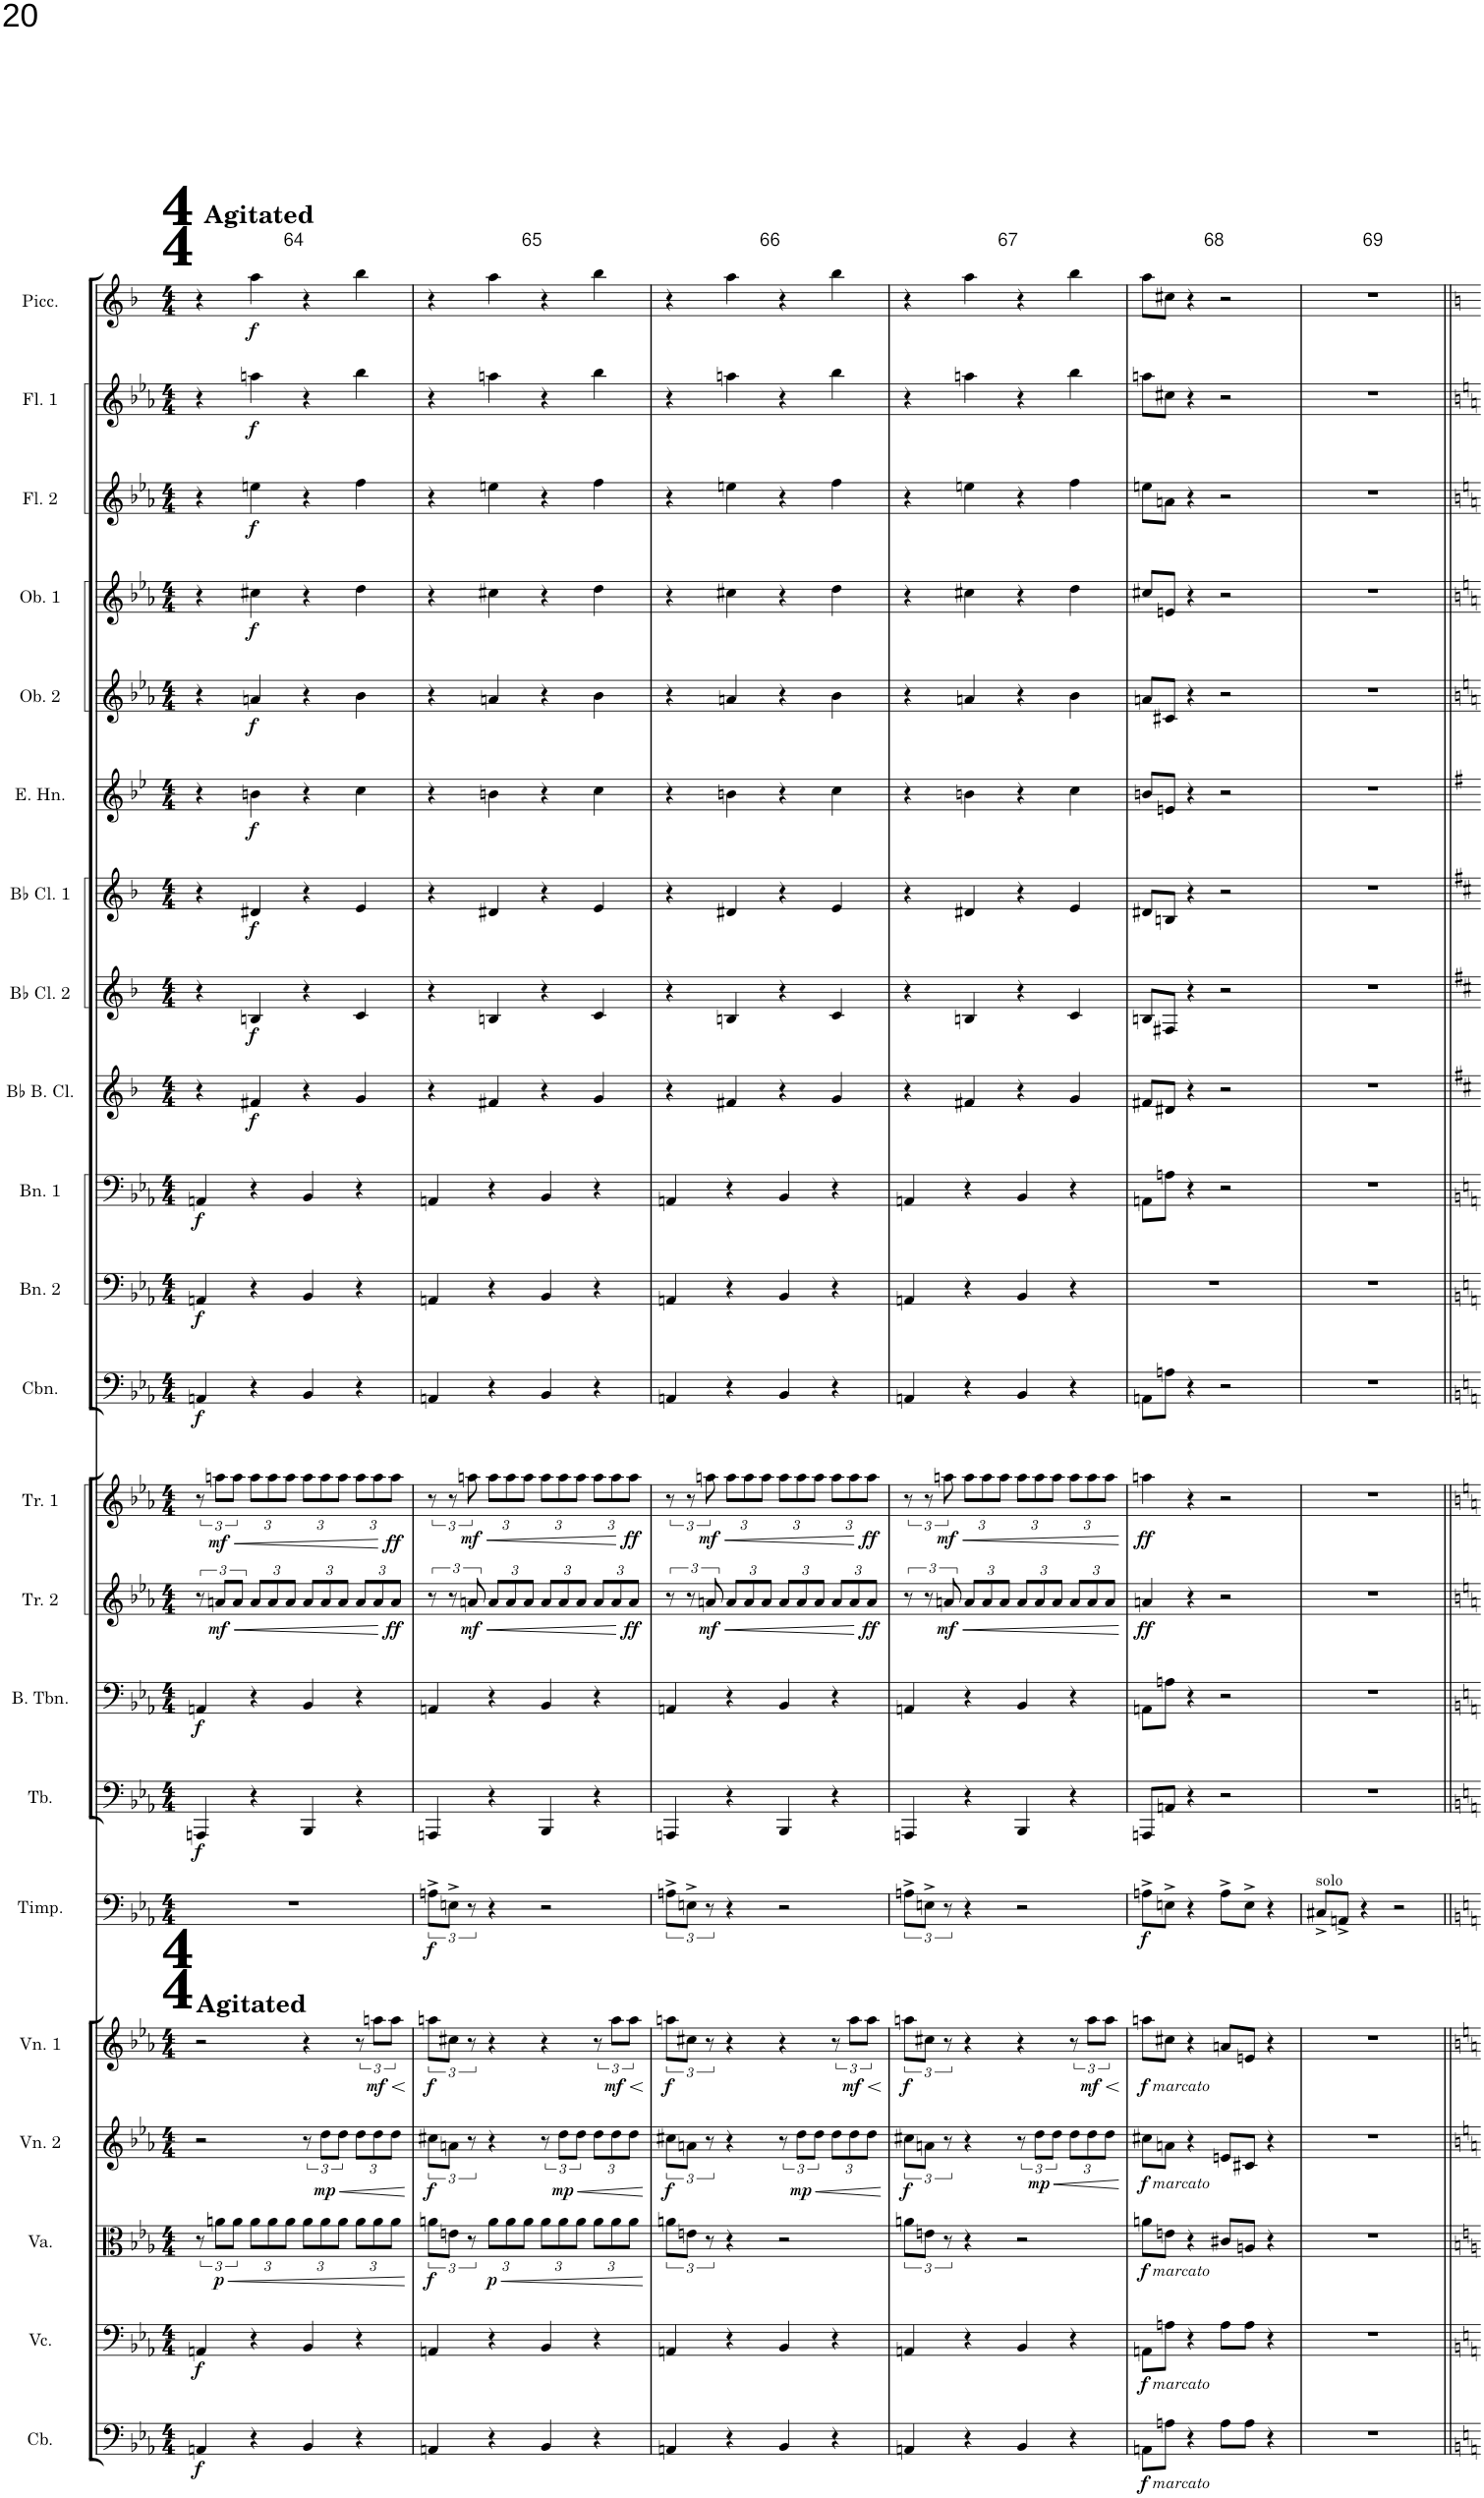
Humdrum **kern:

**kern	**dynam	**kern	**dynam	**kern	**dynam	**kern	**dynam	**kern	**dynam	**kern	**dynam	**kern	**dynam	**kern	**dynam	**kern	**dynam	**kern	**dynam	**kern	**dynam	**kern	**dynam	**kern	**dynam	**kern	**dynam	**kern	**dynam	**kern	**dynam	**kern	**dynam	**kern	**dynam	**kern	**dynam	**kern	**dynam	**kern	**dynam	**kern	**dynam
*part22	*part22	*part21	*part21	*part20	*part20	*part19	*part19	*part18	*part18	*part17	*part17	*part16	*part16	*part15	*part15	*part14	*part14	*part13	*part13	*part12	*part12	*part11	*part11	*part10	*part10	*part9	*part9	*part8	*part8	*part7	*part7	*part6	*part6	*part5	*part5	*part4	*part4	*part3	*part3	*part2	*part2	*part1	*part1
*staff22	*staff22	*staff21	*staff21	*staff20	*staff20	*staff19	*staff19	*staff18	*staff18	*staff17	*staff17	*staff16	*staff16	*staff15	*staff15	*staff14	*staff14	*staff13	*staff13	*staff12	*staff12	*staff11	*staff11	*staff10	*staff10	*staff9	*staff9	*staff8	*staff8	*staff7	*staff7	*staff6	*staff6	*staff5	*staff5	*staff4	*staff4	*staff3	*staff3	*staff2	*staff2	*staff1	*staff1
*I"Contrabass	*	*I"Violoncello	*	*I"Viola	*	*I"Violin 2	*	*I"Violin 1	*	*I"Timpani	*	*I"Tuba	*	*I"Bass Trombone	*	*I"Trumpet 2	*	*I"Trumpet 1	*	*I"Contrabassoon	*	*I"Bassoon 2	*	*I"Bassoon 1	*	*I"Bb Bass Clarinet	*	*I"Bb Clarinet 2	*	*I"Bb Clarinet 1	*	*I"English Horn	*	*I"Oboe 2	*	*I"Oboe 1	*	*I"Flute 2	*	*I"Flute 1	*	*I"Piccolo	*
*I'Cb.	*	*I'Vc.	*	*I'Va.	*	*I'Vn. 2	*	*I'Vn. 1	*	*I'Timp.	*	*I'Tb.	*	*I'B. Tbn.	*	*I'Tr. 2	*	*I'Tr. 1	*	*I'Cbn.	*	*I'Bn. 2	*	*I'Bn. 1	*	*I'Bb B. Cl.	*	*I'Bb Cl. 2	*	*I'Bb Cl. 1	*	*I'E. Hn.	*	*I'Ob. 2	*	*I'Ob. 1	*	*I'Fl. 2	*	*I'Fl. 1	*	*I'Picc.	*
!!LO:PB:g=z
*clefF4	*	*clefF4	*	*clefC3	*	*clefG2	*	*clefG2	*	*clefF4	*	*clefF4	*	*clefF4	*	*clefG2	*	*clefG2	*	*clefF4	*	*clefF4	*	*clefF4	*	*clefG2	*	*clefG2	*	*clefG2	*	*clefG2	*	*clefG2	*	*clefG2	*	*clefG2	*	*clefG2	*	*clefG2	*
*Trd7c12	*	*	*	*	*	*	*	*	*	*	*	*	*	*	*	*Trd1c2	*	*Trd1c2	*	*Trd7c12	*	*	*	*	*	*Trd8c14	*	*Trd1c2	*	*Trd1c2	*	*Trd4c7	*	*	*	*	*	*	*	*	*	*Trd-7c-12	*
*k[b-e-a-]	*	*k[b-e-a-]	*	*k[b-e-a-]	*	*k[b-e-a-]	*	*k[b-e-a-]	*	*k[b-e-a-]	*	*k[b-e-a-]	*	*k[b-e-a-]	*	*k[b-e-a-]	*	*k[b-e-a-]	*	*k[b-e-a-]	*	*k[b-e-a-]	*	*k[b-e-a-]	*	*k[b-]	*	*k[b-]	*	*k[b-]	*	*k[b-e-]	*	*k[b-e-a-]	*	*k[b-e-a-]	*	*k[b-e-a-]	*	*k[b-e-a-]	*	*k[b-]	*
*M4/4	*	*M4/4	*	*M4/4	*	*M4/4	*	*M4/4	*	*M4/4	*	*M4/4	*	*M4/4	*	*M4/4	*	*M4/4	*	*M4/4	*	*M4/4	*	*M4/4	*	*M4/4	*	*M4/4	*	*M4/4	*	*M4/4	*	*M4/4	*	*M4/4	*	*M4/4	*	*M4/4	*	*M4/4	*
=64	=64	=64	=64	=64	=64	=64	=64	=64	=64	=64	=64	=64	=64	=64	=64	=64	=64	=64	=64	=64	=64	=64	=64	=64	=64	=64	=64	=64	=64	=64	=64	=64	=64	=64	=64	=64	=64	=64	=64	=64	=64	=64	=64
!	!	!	!	!	!	!	!	!	!	!	!	!	!	!	!	!	!	!	!	!	!	!	!	!	!	!	!	!	!	!	!	!	!	!	!	!	!	!	!	!	!	!LO:TX:a:B:t=4	!
!	!	!	!	!	!	!	!	!	!	!	!	!	!	!	!	!	!	!	!	!	!	!	!	!	!	!	!	!	!	!	!	!	!	!	!	!	!	!	!	!	!	!LO:TX:a:t=4	!
!	!	!	!	!	!	!	!	!	!	!	!	!	!	!	!	!	!	!	!	!	!	!	!	!	!	!	!	!	!	!	!	!	!	!	!	!	!	!	!	!	!	!LO:TX:a:B:t=Agitated	!
!	!	!	!	!	!	!	!	!LO:TX:a:B:t=Agitated	!	!	!	!	!	!	!	!	!	!	!	!	!	!	!	!	!	!	!	!	!	!	!	!	!	!	!	!	!	!	!	!	!	!	!
!	!	!	!	!	!	!	!	!LO:TX:a:B:t=4	!	!	!	!	!	!	!	!	!	!	!	!	!	!	!	!	!	!	!	!	!	!	!	!	!	!	!	!	!	!	!	!	!	!	!
!	!	!	!	!	!	!	!	!LO:TX:a:t=4	!	!	!	!	!	!	!	!	!	!	!	!	!	!	!	!	!	!	!	!	!	!	!	!	!	!	!	!	!	!	!	!	!	!	!
!	!LO:DY:b	!	!LO:DY:b	!	!	!	!	!	!	!	!	!	!LO:DY:b	!	!LO:DY:b	!	!	!	!	!	!LO:DY:b	!	!LO:DY:b	!	!LO:DY:b	!	!	!	!	!	!	!	!	!	!	!	!	!	!	!	!	!	!
4AAn/	f	4AAn/	f	12r	.	2r	.	2r	.	1r	.	4AAAn/	f	4AAn/	f	12r	.	12r	.	4AAn/	f	4AAn/	f	4AAn/	f	4r	.	4r	.	4r	.	4r	.	4r	.	4r	.	4r	.	4r	.	4r	.
!	!	!	!	!	!LO:HP:b	!	!	!	!	!	!	!	!	!	!	!	!LO:HP:b	!	!LO:HP:b	!	!	!	!	!	!	!	!	!	!	!	!	!	!	!	!	!	!	!	!	!	!	!	!
!	!	!	!	!	!LO:DY:n=1:b	!	!	!	!	!	!	!	!	!	!	!	!LO:DY:n=1:b	!	!LO:DY:n=1:b	!	!	!	!	!	!	!	!	!	!	!	!	!	!	!	!	!	!	!	!	!	!	!	!
.	.	.	.	12an\L	< p	.	.	.	.	.	.	.	.	.	.	12an/L	< mf	12aan\L	< mf	.	.	.	.	.	.	.	.	.	.	.	.	.	.	.	.	.	.	.	.	.	.	.	.
.	.	.	.	12a\J	.	.	.	.	.	.	.	.	.	.	.	12a/J	.	12aa\J	.	.	.	.	.	.	.	.	.	.	.	.	.	.	.	.	.	.	.	.	.	.	.	.	.
*	*	*	*	*Xbrackettup	*	*	*	*	*	*	*	*	*	*	*	*Xbrackettup	*	*Xbrackettup	*	*	*	*	*	*	*	*	*	*	*	*	*	*	*	*	*	*	*	*	*	*	*	*	*
!	!	!	!	!	!	!	!	!	!	!	!	!	!	!	!	!	!	!	!	!	!	!	!	!	!	!	!LO:DY:b	!	!LO:DY:b	!	!LO:DY:b	!	!LO:DY:b	!	!LO:DY:b	!	!LO:DY:b	!	!LO:DY:b	!	!LO:DY:b	!	!LO:DY:b
4r	.	4r	.	12a\L	.	.	.	.	.	.	.	4r	.	4r	.	12a/L	.	12aa\L	.	4r	.	4r	.	4r	.	4f#X/	f	4Bn/	f	4d#X/	f	4bn\	f	4an/	f	4cc#X\	f	4een\	f	4aan\	f	4aa\	f
.	.	.	.	12a\	.	.	.	.	.	.	.	.	.	.	.	12a/	.	12aa\	.	.	.	.	.	.	.	.	.	.	.	.	.	.	.	.	.	.	.	.	.	.	.	.	.
.	.	.	.	12a\J	.	.	.	.	.	.	.	.	.	.	.	12a/J	.	12aa\J	.	.	.	.	.	.	.	.	.	.	.	.	.	.	.	.	.	.	.	.	.	.	.	.	.
4BB-/	.	4BB-/	.	12a\L	.	12r	.	4r	.	.	.	4BBB-/	.	4BB-/	.	12a/L	.	12aa\L	.	4BB-/	.	4BB-/	.	4BB-/	.	4r	.	4r	.	4r	.	4r	.	4r	.	4r	.	4r	.	4r	.	4r	.
!	!	!	!	!	!	!	!LO:HP:b	!	!	!	!	!	!	!	!	!	!	!	!	!	!	!	!	!	!	!	!	!	!	!	!	!	!	!	!	!	!	!	!	!	!	!	!
!	!	!	!	!	!	!	!LO:DY:n=1:b	!	!	!	!	!	!	!	!	!	!	!	!	!	!	!	!	!	!	!	!	!	!	!	!	!	!	!	!	!	!	!	!	!	!	!	!
.	.	.	.	12a\	.	12dd\L	< mp	.	.	.	.	.	.	.	.	12a/	.	12aa\	.	.	.	.	.	.	.	.	.	.	.	.	.	.	.	.	.	.	.	.	.	.	.	.	.
.	.	.	.	12a\J	.	12dd\J	.	.	.	.	.	.	.	.	.	12a/J	.	12aa\J	.	.	.	.	.	.	.	.	.	.	.	.	.	.	.	.	.	.	.	.	.	.	.	.	.
*	*	*	*	*	*	*Xbrackettup	*	*	*	*	*	*	*	*	*	*	*	*	*	*	*	*	*	*	*	*	*	*	*	*	*	*	*	*	*	*	*	*	*	*	*	*	*
4r	.	4r	.	12a\L	.	12dd\L	.	12r	.	.	.	4r	.	4r	.	12a/L	.	12aa\L	.	4r	.	4r	.	4r	.	4g/	.	4c/	.	4e/	.	4cc\	.	4b-\	.	4dd\	.	4ff\	.	4bb-\	.	4bb-\	.
!	!	!	!	!	!	!	!	!	!LO:HP:b	!	!	!	!	!	!	!	!	!	!	!	!	!	!	!	!	!	!	!	!	!	!	!	!	!	!	!	!	!	!	!	!	!	!
!	!	!	!	!	!	!	!	!	!LO:DY:n=1:b	!	!	!	!	!	!	!	!	!	!	!	!	!	!	!	!	!	!	!	!	!	!	!	!	!	!	!	!	!	!	!	!	!	!
.	.	.	.	12a\	.	12dd\	.	12aan\L	< mf	.	.	.	.	.	.	12a/	.	12aa\	.	.	.	.	.	.	.	.	.	.	.	.	.	.	.	.	.	.	.	.	.	.	.	.	.
!	!	!	!	!	!	!	!	!	!	!	!	!	!	!	!	!	!LO:DY:n=2:b	!	!LO:DY:n=2:b	!	!	!	!	!	!	!	!	!	!	!	!	!	!	!	!	!	!	!	!	!	!	!	!
.	.	.	.	12a\J	.	12dd\J	.	12aa\J	.	.	.	.	.	.	.	12a/J	[ ff	12aa\J	[ ff	.	.	.	.	.	.	.	.	.	.	.	.	.	.	.	.	.	.	.	.	.	.	.	.
.	.	.	.	.	[	.	[	.	[	.	.	.	.	.	.	.	.	.	.	.	.	.	.	.	.	.	.	.	.	.	.	.	.	.	.	.	.	.	.	.	.	.	.
=65	=65	=65	=65	=65	=65	=65	=65	=65	=65	=65	=65	=65	=65	=65	=65	=65	=65	=65	=65	=65	=65	=65	=65	=65	=65	=65	=65	=65	=65	=65	=65	=65	=65	=65	=65	=65	=65	=65	=65	=65	=65	=65	=65
*	*	*	*	*brackettup	*	*brackettup	*	*	*	*	*	*	*	*	*	*brackettup	*	*brackettup	*	*	*	*	*	*	*	*	*	*	*	*	*	*	*	*	*	*	*	*	*	*	*	*	*
!	!	!	!	!	!LO:DY:b	!	!LO:DY:b	!	!LO:DY:b	!	!LO:DY:b	!	!	!	!	!	!	!	!	!	!	!	!	!	!	!	!	!	!	!	!	!	!	!	!	!	!	!	!	!	!	!	!
4AAn/	.	4AAn/	.	12an\L	f	12cc#X\L	f	12aan\L	f	12An^\L	f	4AAAn/	.	4AAn/	.	12r	.	12r	.	4AAn/	.	4AAn/	.	4AAn/	.	4r	.	4r	.	4r	.	4r	.	4r	.	4r	.	4r	.	4r	.	4r	.
.	.	.	.	12en\J	.	12an\J	.	12cc#X\J	.	12En^\J	.	.	.	.	.	12r	.	12r	.	.	.	.	.	.	.	.	.	.	.	.	.	.	.	.	.	.	.	.	.	.	.	.	.
!	!	!	!	!	!	!	!	!	!	!	!	!	!	!	!	!	!LO:HP:b	!	!LO:HP:b	!	!	!	!	!	!	!	!	!	!	!	!	!	!	!	!	!	!	!	!	!	!	!	!
!	!	!	!	!	!	!	!	!	!	!	!	!	!	!	!	!	!LO:DY:n=1:b	!	!LO:DY:n=1:b	!	!	!	!	!	!	!	!	!	!	!	!	!	!	!	!	!	!	!	!	!	!	!	!
.	.	.	.	12r	.	12r	.	12r	.	12r	.	.	.	.	.	12an/	< mf	12aan\	< mf	.	.	.	.	.	.	.	.	.	.	.	.	.	.	.	.	.	.	.	.	.	.	.	.
*	*	*	*	*Xbrackettup	*	*	*	*	*	*	*	*	*	*	*	*	*	*	*	*	*	*	*	*	*	*	*	*	*	*	*	*	*	*	*	*	*	*	*	*	*	*	*
!	!	!	!	!	!LO:HP:b	!	!	!	!	!	!	!	!	!	!	!	!	!	!	!	!	!	!	!	!	!	!	!	!	!	!	!	!	!	!	!	!	!	!	!	!	!	!
*	*	*	*	*	*	*	*	*	*	*	*	*	*	*	*	*Xbrackettup	*	*Xbrackettup	*	*	*	*	*	*	*	*	*	*	*	*	*	*	*	*	*	*	*	*	*	*	*	*	*
!	!	!	!	!	!LO:DY:n=1:b	!	!	!	!	!	!	!	!	!	!	!	!	!	!	!	!	!	!	!	!	!	!	!	!	!	!	!	!	!	!	!	!	!	!	!	!	!	!
4r	.	4r	.	12a\L	< p	4r	.	4r	.	4r	.	4r	.	4r	.	12a/L	.	12aa\L	.	4r	.	4r	.	4r	.	4f#X/	.	4Bn/	.	4d#X/	.	4bn\	.	4an/	.	4cc#X\	.	4een\	.	4aan\	.	4aa\	.
.	.	.	.	12a\	.	.	.	.	.	.	.	.	.	.	.	12a/	.	12aa\	.	.	.	.	.	.	.	.	.	.	.	.	.	.	.	.	.	.	.	.	.	.	.	.	.
.	.	.	.	12a\J	.	.	.	.	.	.	.	.	.	.	.	12a/J	.	12aa\J	.	.	.	.	.	.	.	.	.	.	.	.	.	.	.	.	.	.	.	.	.	.	.	.	.
4BB-/	.	4BB-/	.	12a\L	.	12r	.	4r	.	2r	.	4BBB-/	.	4BB-/	.	12a/L	.	12aa\L	.	4BB-/	.	4BB-/	.	4BB-/	.	4r	.	4r	.	4r	.	4r	.	4r	.	4r	.	4r	.	4r	.	4r	.
!	!	!	!	!	!	!	!LO:HP:b	!	!	!	!	!	!	!	!	!	!	!	!	!	!	!	!	!	!	!	!	!	!	!	!	!	!	!	!	!	!	!	!	!	!	!	!
!	!	!	!	!	!	!	!LO:DY:n=1:b	!	!	!	!	!	!	!	!	!	!	!	!	!	!	!	!	!	!	!	!	!	!	!	!	!	!	!	!	!	!	!	!	!	!	!	!
.	.	.	.	12a\	.	12dd\L	< mp	.	.	.	.	.	.	.	.	12a/	.	12aa\	.	.	.	.	.	.	.	.	.	.	.	.	.	.	.	.	.	.	.	.	.	.	.	.	.
.	.	.	.	12a\J	.	12dd\J	.	.	.	.	.	.	.	.	.	12a/J	.	12aa\J	.	.	.	.	.	.	.	.	.	.	.	.	.	.	.	.	.	.	.	.	.	.	.	.	.
*	*	*	*	*	*	*Xbrackettup	*	*	*	*	*	*	*	*	*	*	*	*	*	*	*	*	*	*	*	*	*	*	*	*	*	*	*	*	*	*	*	*	*	*	*	*	*
4r	.	4r	.	12a\L	.	12dd\L	.	12r	.	.	.	4r	.	4r	.	12a/L	.	12aa\L	.	4r	.	4r	.	4r	.	4g/	.	4c/	.	4e/	.	4cc\	.	4b-\	.	4dd\	.	4ff\	.	4bb-\	.	4bb-\	.
!	!	!	!	!	!	!	!	!	!LO:HP:b	!	!	!	!	!	!	!	!	!	!	!	!	!	!	!	!	!	!	!	!	!	!	!	!	!	!	!	!	!	!	!	!	!	!
!	!	!	!	!	!	!	!	!	!LO:DY:n=1:b	!	!	!	!	!	!	!	!	!	!	!	!	!	!	!	!	!	!	!	!	!	!	!	!	!	!	!	!	!	!	!	!	!	!
.	.	.	.	12a\	.	12dd\	.	12aa\L	< mf	.	.	.	.	.	.	12a/	.	12aa\	.	.	.	.	.	.	.	.	.	.	.	.	.	.	.	.	.	.	.	.	.	.	.	.	.
!	!	!	!	!	!	!	!	!	!	!	!	!	!	!	!	!	!LO:DY:n=2:b	!	!LO:DY:n=2:b	!	!	!	!	!	!	!	!	!	!	!	!	!	!	!	!	!	!	!	!	!	!	!	!
.	.	.	.	12a\J	.	12dd\J	.	12aa\J	.	.	.	.	.	.	.	12a/J	[ ff	12aa\J	[ ff	.	.	.	.	.	.	.	.	.	.	.	.	.	.	.	.	.	.	.	.	.	.	.	.
.	.	.	.	.	[	.	[	.	[	.	.	.	.	.	.	.	.	.	.	.	.	.	.	.	.	.	.	.	.	.	.	.	.	.	.	.	.	.	.	.	.	.	.
=66	=66	=66	=66	=66	=66	=66	=66	=66	=66	=66	=66	=66	=66	=66	=66	=66	=66	=66	=66	=66	=66	=66	=66	=66	=66	=66	=66	=66	=66	=66	=66	=66	=66	=66	=66	=66	=66	=66	=66	=66	=66	=66	=66
*	*	*	*	*brackettup	*	*brackettup	*	*	*	*	*	*	*	*	*	*brackettup	*	*brackettup	*	*	*	*	*	*	*	*	*	*	*	*	*	*	*	*	*	*	*	*	*	*	*	*	*
!	!	!	!	!	!	!	!LO:DY:b	!	!LO:DY:b	!	!	!	!	!	!	!	!	!	!	!	!	!	!	!	!	!	!	!	!	!	!	!	!	!	!	!	!	!	!	!	!	!	!
4AAn/	.	4AAn/	.	12an\L	.	12cc#X\L	f	12aan\L	f	12An^\L	.	4AAAn/	.	4AAn/	.	12r	.	12r	.	4AAn/	.	4AAn/	.	4AAn/	.	4r	.	4r	.	4r	.	4r	.	4r	.	4r	.	4r	.	4r	.	4r	.
.	.	.	.	12en\J	.	12an\J	.	12cc#X\J	.	12En^\J	.	.	.	.	.	12r	.	12r	.	.	.	.	.	.	.	.	.	.	.	.	.	.	.	.	.	.	.	.	.	.	.	.	.
!	!	!	!	!	!	!	!	!	!	!	!	!	!	!	!	!	!LO:HP:b	!	!LO:HP:b	!	!	!	!	!	!	!	!	!	!	!	!	!	!	!	!	!	!	!	!	!	!	!	!
!	!	!	!	!	!	!	!	!	!	!	!	!	!	!	!	!	!LO:DY:n=1:b	!	!LO:DY:n=1:b	!	!	!	!	!	!	!	!	!	!	!	!	!	!	!	!	!	!	!	!	!	!	!	!
.	.	.	.	12r	.	12r	.	12r	.	12r	.	.	.	.	.	12an/	< mf	12aan\	< mf	.	.	.	.	.	.	.	.	.	.	.	.	.	.	.	.	.	.	.	.	.	.	.	.
*	*	*	*	*	*	*	*	*	*	*	*	*	*	*	*	*Xbrackettup	*	*Xbrackettup	*	*	*	*	*	*	*	*	*	*	*	*	*	*	*	*	*	*	*	*	*	*	*	*	*
4r	.	4r	.	4r	.	4r	.	4r	.	4r	.	4r	.	4r	.	12a/L	.	12aa\L	.	4r	.	4r	.	4r	.	4f#X/	.	4Bn/	.	4d#X/	.	4bn\	.	4an/	.	4cc#X\	.	4een\	.	4aan\	.	4aa\	.
.	.	.	.	.	.	.	.	.	.	.	.	.	.	.	.	12a/	.	12aa\	.	.	.	.	.	.	.	.	.	.	.	.	.	.	.	.	.	.	.	.	.	.	.	.	.
.	.	.	.	.	.	.	.	.	.	.	.	.	.	.	.	12a/J	.	12aa\J	.	.	.	.	.	.	.	.	.	.	.	.	.	.	.	.	.	.	.	.	.	.	.	.	.
4BB-/	.	4BB-/	.	2r	.	12r	.	4r	.	2r	.	4BBB-/	.	4BB-/	.	12a/L	.	12aa\L	.	4BB-/	.	4BB-/	.	4BB-/	.	4r	.	4r	.	4r	.	4r	.	4r	.	4r	.	4r	.	4r	.	4r	.
!	!	!	!	!	!	!	!LO:HP:b	!	!	!	!	!	!	!	!	!	!	!	!	!	!	!	!	!	!	!	!	!	!	!	!	!	!	!	!	!	!	!	!	!	!	!	!
!	!	!	!	!	!	!	!LO:DY:n=1:b	!	!	!	!	!	!	!	!	!	!	!	!	!	!	!	!	!	!	!	!	!	!	!	!	!	!	!	!	!	!	!	!	!	!	!	!
.	.	.	.	.	.	12dd\L	< mp	.	.	.	.	.	.	.	.	12a/	.	12aa\	.	.	.	.	.	.	.	.	.	.	.	.	.	.	.	.	.	.	.	.	.	.	.	.	.
.	.	.	.	.	.	12dd\J	.	.	.	.	.	.	.	.	.	12a/J	.	12aa\J	.	.	.	.	.	.	.	.	.	.	.	.	.	.	.	.	.	.	.	.	.	.	.	.	.
*	*	*	*	*	*	*Xbrackettup	*	*	*	*	*	*	*	*	*	*	*	*	*	*	*	*	*	*	*	*	*	*	*	*	*	*	*	*	*	*	*	*	*	*	*	*	*
4r	.	4r	.	.	.	12dd\L	.	12r	.	.	.	4r	.	4r	.	12a/L	.	12aa\L	.	4r	.	4r	.	4r	.	4g/	.	4c/	.	4e/	.	4cc\	.	4b-\	.	4dd\	.	4ff\	.	4bb-\	.	4bb-\	.
!	!	!	!	!	!	!	!	!	!LO:HP:b	!	!	!	!	!	!	!	!	!	!	!	!	!	!	!	!	!	!	!	!	!	!	!	!	!	!	!	!	!	!	!	!	!	!
!	!	!	!	!	!	!	!	!	!LO:DY:n=1:b	!	!	!	!	!	!	!	!	!	!	!	!	!	!	!	!	!	!	!	!	!	!	!	!	!	!	!	!	!	!	!	!	!	!
.	.	.	.	.	.	12dd\	.	12aa\L	< mf	.	.	.	.	.	.	12a/	.	12aa\	.	.	.	.	.	.	.	.	.	.	.	.	.	.	.	.	.	.	.	.	.	.	.	.	.
!	!	!	!	!	!	!	!	!	!	!	!	!	!	!	!	!	!LO:DY:n=2:b	!	!LO:DY:n=2:b	!	!	!	!	!	!	!	!	!	!	!	!	!	!	!	!	!	!	!	!	!	!	!	!
.	.	.	.	.	.	12dd\J	.	12aa\J	.	.	.	.	.	.	.	12a/J	[ ff	12aa\J	[ ff	.	.	.	.	.	.	.	.	.	.	.	.	.	.	.	.	.	.	.	.	.	.	.	.
.	.	.	.	.	.	.	[	.	[	.	.	.	.	.	.	.	.	.	.	.	.	.	.	.	.	.	.	.	.	.	.	.	.	.	.	.	.	.	.	.	.	.	.
=67	=67	=67	=67	=67	=67	=67	=67	=67	=67	=67	=67	=67	=67	=67	=67	=67	=67	=67	=67	=67	=67	=67	=67	=67	=67	=67	=67	=67	=67	=67	=67	=67	=67	=67	=67	=67	=67	=67	=67	=67	=67	=67	=67
*	*	*	*	*	*	*brackettup	*	*	*	*	*	*	*	*	*	*brackettup	*	*brackettup	*	*	*	*	*	*	*	*	*	*	*	*	*	*	*	*	*	*	*	*	*	*	*	*	*
!	!	!	!	!	!	!	!LO:DY:b	!	!LO:DY:b	!	!	!	!	!	!	!	!	!	!	!	!	!	!	!	!	!	!	!	!	!	!	!	!	!	!	!	!	!	!	!	!	!	!
4AAn/	.	4AAn/	.	12an\L	.	12cc#X\L	f	12aan\L	f	12An^\L	.	4AAAn/	.	4AAn/	.	12r	.	12r	.	4AAn/	.	4AAn/	.	4AAn/	.	4r	.	4r	.	4r	.	4r	.	4r	.	4r	.	4r	.	4r	.	4r	.
.	.	.	.	12en\J	.	12an\J	.	12cc#X\J	.	12En^\J	.	.	.	.	.	12r	.	12r	.	.	.	.	.	.	.	.	.	.	.	.	.	.	.	.	.	.	.	.	.	.	.	.	.
!	!	!	!	!	!	!	!	!	!	!	!	!	!	!	!	!	!LO:HP:b	!	!LO:HP:b	!	!	!	!	!	!	!	!	!	!	!	!	!	!	!	!	!	!	!	!	!	!	!	!
!	!	!	!	!	!	!	!	!	!	!	!	!	!	!	!	!	!LO:DY:n=1:b	!	!LO:DY:n=1:b	!	!	!	!	!	!	!	!	!	!	!	!	!	!	!	!	!	!	!	!	!	!	!	!
.	.	.	.	12r	.	12r	.	12r	.	12r	.	.	.	.	.	12an/	< mf	12aan\	< mf	.	.	.	.	.	.	.	.	.	.	.	.	.	.	.	.	.	.	.	.	.	.	.	.
*	*	*	*	*	*	*	*	*	*	*	*	*	*	*	*	*Xbrackettup	*	*Xbrackettup	*	*	*	*	*	*	*	*	*	*	*	*	*	*	*	*	*	*	*	*	*	*	*	*	*
4r	.	4r	.	4r	.	4r	.	4r	.	4r	.	4r	.	4r	.	12a/L	.	12aa\L	.	4r	.	4r	.	4r	.	4f#X/	.	4Bn/	.	4d#X/	.	4bn\	.	4an/	.	4cc#X\	.	4een\	.	4aan\	.	4aa\	.
.	.	.	.	.	.	.	.	.	.	.	.	.	.	.	.	12a/	.	12aa\	.	.	.	.	.	.	.	.	.	.	.	.	.	.	.	.	.	.	.	.	.	.	.	.	.
.	.	.	.	.	.	.	.	.	.	.	.	.	.	.	.	12a/J	.	12aa\J	.	.	.	.	.	.	.	.	.	.	.	.	.	.	.	.	.	.	.	.	.	.	.	.	.
4BB-/	.	4BB-/	.	2r	.	12r	.	4r	.	2r	.	4BBB-/	.	4BB-/	.	12a/L	.	12aa\L	.	4BB-/	.	4BB-/	.	4BB-/	.	4r	.	4r	.	4r	.	4r	.	4r	.	4r	.	4r	.	4r	.	4r	.
!	!	!	!	!	!	!	!LO:HP:b	!	!	!	!	!	!	!	!	!	!	!	!	!	!	!	!	!	!	!	!	!	!	!	!	!	!	!	!	!	!	!	!	!	!	!	!
!	!	!	!	!	!	!	!LO:DY:n=1:b	!	!	!	!	!	!	!	!	!	!	!	!	!	!	!	!	!	!	!	!	!	!	!	!	!	!	!	!	!	!	!	!	!	!	!	!
.	.	.	.	.	.	12dd\L	< mp	.	.	.	.	.	.	.	.	12a/	.	12aa\	.	.	.	.	.	.	.	.	.	.	.	.	.	.	.	.	.	.	.	.	.	.	.	.	.
.	.	.	.	.	.	12dd\J	.	.	.	.	.	.	.	.	.	12a/J	.	12aa\J	.	.	.	.	.	.	.	.	.	.	.	.	.	.	.	.	.	.	.	.	.	.	.	.	.
*	*	*	*	*	*	*Xbrackettup	*	*	*	*	*	*	*	*	*	*	*	*	*	*	*	*	*	*	*	*	*	*	*	*	*	*	*	*	*	*	*	*	*	*	*	*	*
4r	.	4r	.	.	.	12dd\L	.	12r	.	.	.	4r	.	4r	.	12a/L	.	12aa\L	.	4r	.	4r	.	4r	.	4g/	.	4c/	.	4e/	.	4cc\	.	4b-\	.	4dd\	.	4ff\	.	4bb-\	.	4bb-\	.
!	!	!	!	!	!	!	!	!	!LO:HP:b	!	!	!	!	!	!	!	!	!	!	!	!	!	!	!	!	!	!	!	!	!	!	!	!	!	!	!	!	!	!	!	!	!	!
!	!	!	!	!	!	!	!	!	!LO:DY:n=1:b	!	!	!	!	!	!	!	!	!	!	!	!	!	!	!	!	!	!	!	!	!	!	!	!	!	!	!	!	!	!	!	!	!	!
.	.	.	.	.	.	12dd\	.	12aa\L	< mf	.	.	.	.	.	.	12a/	.	12aa\	.	.	.	.	.	.	.	.	.	.	.	.	.	.	.	.	.	.	.	.	.	.	.	.	.
.	.	.	.	.	.	12dd\J	.	12aa\J	.	.	.	.	.	.	.	12a/J	.	12aa\J	.	.	.	.	.	.	.	.	.	.	.	.	.	.	.	.	.	.	.	.	.	.	.	.	.
.	.	.	.	.	.	.	[	.	[	.	.	.	.	.	.	.	[	.	[	.	.	.	.	.	.	.	.	.	.	.	.	.	.	.	.	.	.	.	.	.	.	.	.
=68	=68	=68	=68	=68	=68	=68	=68	=68	=68	=68	=68	=68	=68	=68	=68	=68	=68	=68	=68	=68	=68	=68	=68	=68	=68	=68	=68	=68	=68	=68	=68	=68	=68	=68	=68	=68	=68	=68	=68	=68	=68	=68	=68
!	!	!	!	!	!	!	!	!LO:TX:b:i:t=marcato	!	!	!	!	!	!	!	!	!	!	!	!	!	!	!	!	!	!	!	!	!	!	!	!	!	!	!	!	!	!	!	!	!	!	!
!	!	!	!	!	!	!LO:TX:b:i:t=marcato	!	!	!	!	!	!	!	!	!	!	!	!	!	!	!	!	!	!	!	!	!	!	!	!	!	!	!	!	!	!	!	!	!	!	!	!	!
!	!	!	!	!LO:TX:b:i:t=marcato	!	!	!	!	!	!	!	!	!	!	!	!	!	!	!	!	!	!	!	!	!	!	!	!	!	!	!	!	!	!	!	!	!	!	!	!	!	!	!
!	!	!LO:TX:b:i:t=marcato	!	!	!	!	!	!	!	!	!	!	!	!	!	!	!	!	!	!	!	!	!	!	!	!	!	!	!	!	!	!	!	!	!	!	!	!	!	!	!	!	!
!LO:TX:b:i:t=marcato	!	!	!	!	!	!	!	!	!	!	!	!	!	!	!	!	!	!	!	!	!	!	!	!	!	!	!	!	!	!	!	!	!	!	!	!	!	!	!	!	!	!	!
!	!LO:DY:b	!	!LO:DY:b	!	!LO:DY:b	!	!LO:DY:b	!	!LO:DY:b	!	!LO:DY:b	!	!	!	!	!	!LO:DY:b	!	!LO:DY:b	!	!	!	!	!	!	!	!	!	!	!	!	!	!	!	!	!	!	!	!	!	!	!	!
8AAn\L	f	8AAn\L	f	8an\L	f	8cc#X\L	f	8aan\L	f	8An^\L	f	8AAAn/L	.	8AAn\L	.	4an/	ff	4aan\	ff	8AAn\L	.	1r	.	8AAn\L	.	8f#X/L	.	8Bn/L	.	8d#X/L	.	8bn/L	.	8an/L	.	8cc#X/L	.	8een\L	.	8aan\L	.	8aa\L	.
8An\J	.	8An\J	.	8en\J	.	8an\J	.	8cc#X\J	.	8En^\J	.	8AAn/J	.	8An\J	.	.	.	.	.	8An\J	.	.	.	8An\J	.	8d#X/J	.	8F#X/J	.	8Bn/J	.	8en/J	.	8c#X/J	.	8en/J	.	8an\J	.	8cc#X\J	.	8cc#X\J	.
4r	.	4r	.	4r	.	4r	.	4r	.	4r	.	4r	.	4r	.	4r	.	4r	.	4r	.	.	.	4r	.	4r	.	4r	.	4r	.	4r	.	4r	.	4r	.	4r	.	4r	.	4r	.
8A\L	.	8A\L	.	8c#X/L	.	8en/L	.	8an/L	.	8A^\L	.	2r	.	2r	.	2r	.	2r	.	2r	.	.	.	2r	.	2r	.	2r	.	2r	.	2r	.	2r	.	2r	.	2r	.	2r	.	2r	.
8A\J	.	8A\J	.	8An/J	.	8c#X/J	.	8en/J	.	8E^\J	.	.	.	.	.	.	.	.	.	.	.	.	.	.	.	.	.	.	.	.	.	.	.	.	.	.	.	.	.	.	.	.	.
4r	.	4r	.	4r	.	4r	.	4r	.	4r	.	.	.	.	.	.	.	.	.	.	.	.	.	.	.	.	.	.	.	.	.	.	.	.	.	.	.	.	.	.	.	.	.
=69	=69	=69	=69	=69	=69	=69	=69	=69	=69	=69	=69	=69	=69	=69	=69	=69	=69	=69	=69	=69	=69	=69	=69	=69	=69	=69	=69	=69	=69	=69	=69	=69	=69	=69	=69	=69	=69	=69	=69	=69	=69	=69	=69
!	!	!	!	!	!	!	!	!	!	!LO:TX:a:t=solo	!	!	!	!	!	!	!	!	!	!	!	!	!	!	!	!	!	!	!	!	!	!	!	!	!	!	!	!	!	!	!	!	!
1r	.	1r	.	1r	.	1r	.	1r	.	8C#X^/L	.	1r	.	1r	.	1r	.	1r	.	1r	.	1r	.	1r	.	1r	.	1r	.	1r	.	1r	.	1r	.	1r	.	1r	.	1r	.	1r	.
.	.	.	.	.	.	.	.	.	.	8AAn^/J	.	.	.	.	.	.	.	.	.	.	.	.	.	.	.	.	.	.	.	.	.	.	.	.	.	.	.	.	.	.	.	.	.
.	.	.	.	.	.	.	.	.	.	4r	.	.	.	.	.	.	.	.	.	.	.	.	.	.	.	.	.	.	.	.	.	.	.	.	.	.	.	.	.	.	.	.	.
.	.	.	.	.	.	.	.	.	.	2r	.	.	.	.	.	.	.	.	.	.	.	.	.	.	.	.	.	.	.	.	.	.	.	.	.	.	.	.	.	.	.	.	.
=||	=||	=||	=||	=||	=||	=||	=||	=||	=||	=||	=||	=||	=||	=||	=||	=||	=||	=||	=||	=||	=||	=||	=||	=||	=||	=||	=||	=||	=||	=||	=||	=||	=||	=||	=||	=||	=||	=||	=||	=||	=||	=||	=||
*-	*-	*-	*-	*-	*-	*-	*-	*-	*-	*-	*-	*-	*-	*-	*-	*-	*-	*-	*-	*-	*-	*-	*-	*-	*-	*-	*-	*-	*-	*-	*-	*-	*-	*-	*-	*-	*-	*-	*-	*-	*-	*-	*-
